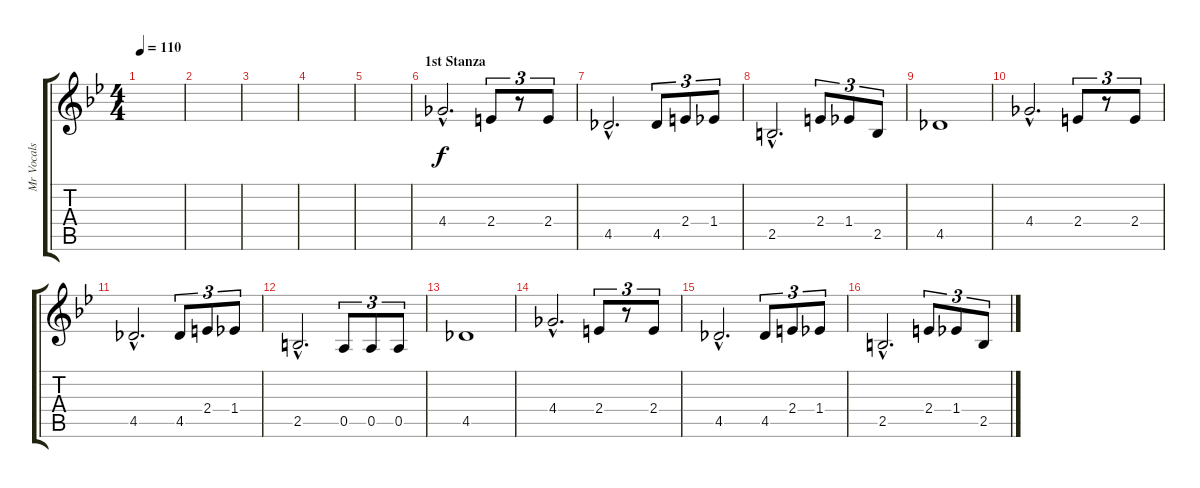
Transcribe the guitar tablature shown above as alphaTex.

\track ("Mr Vocals" "Mr Vocals") {instrument englishhorn}
\staff {score tabs}
\tuning (E5 B4 G4 D4 A3 E3) {hide}
\ts (4 4)
\tempo 110
\clef g2
\ks bb
|
|
|
|
|
\section ("" "1st Stanza")
4.4{hac}.2{d} 2.4.8{tu (3 2)} r.8{tu (3 2)} 2.4.8{tu (3 2)} |
4.5{hac}.2{d} 4.5.8{tu (3 2)} 2.4.8{tu (3 2)} 1.4.8{tu (3 2)} |
2.5{hac}.2{d} 2.4.8{tu (3 2)} 1.4.8{tu (3 2)} 2.5.8{tu (3 2)} |
4.5.1 |
4.4{hac}.2{d} 2.4.8{tu (3 2)} r.8{tu (3 2)} 2.4.8{tu (3 2)} |
4.5{hac}.2{d} 4.5.8{tu (3 2)} 2.4.8{tu (3 2)} 1.4.8{tu (3 2)} |
2.5{hac}.2{d} 0.5.8{tu (3 2)} 0.5.8{tu (3 2)} 0.5.8{tu (3 2)} |
4.5.1 |
4.4{hac}.2{d} 2.4.8{tu (3 2)} r.8{tu (3 2)} 2.4.8{tu (3 2)} |
4.5{hac}.2{d} 4.5.8{tu (3 2)} 2.4.8{tu (3 2)} 1.4.8{tu (3 2)} |
2.5{hac}.2{d} 2.4.8{tu (3 2)} 1.4.8{tu (3 2)} 2.5.8{tu (3 2)}
